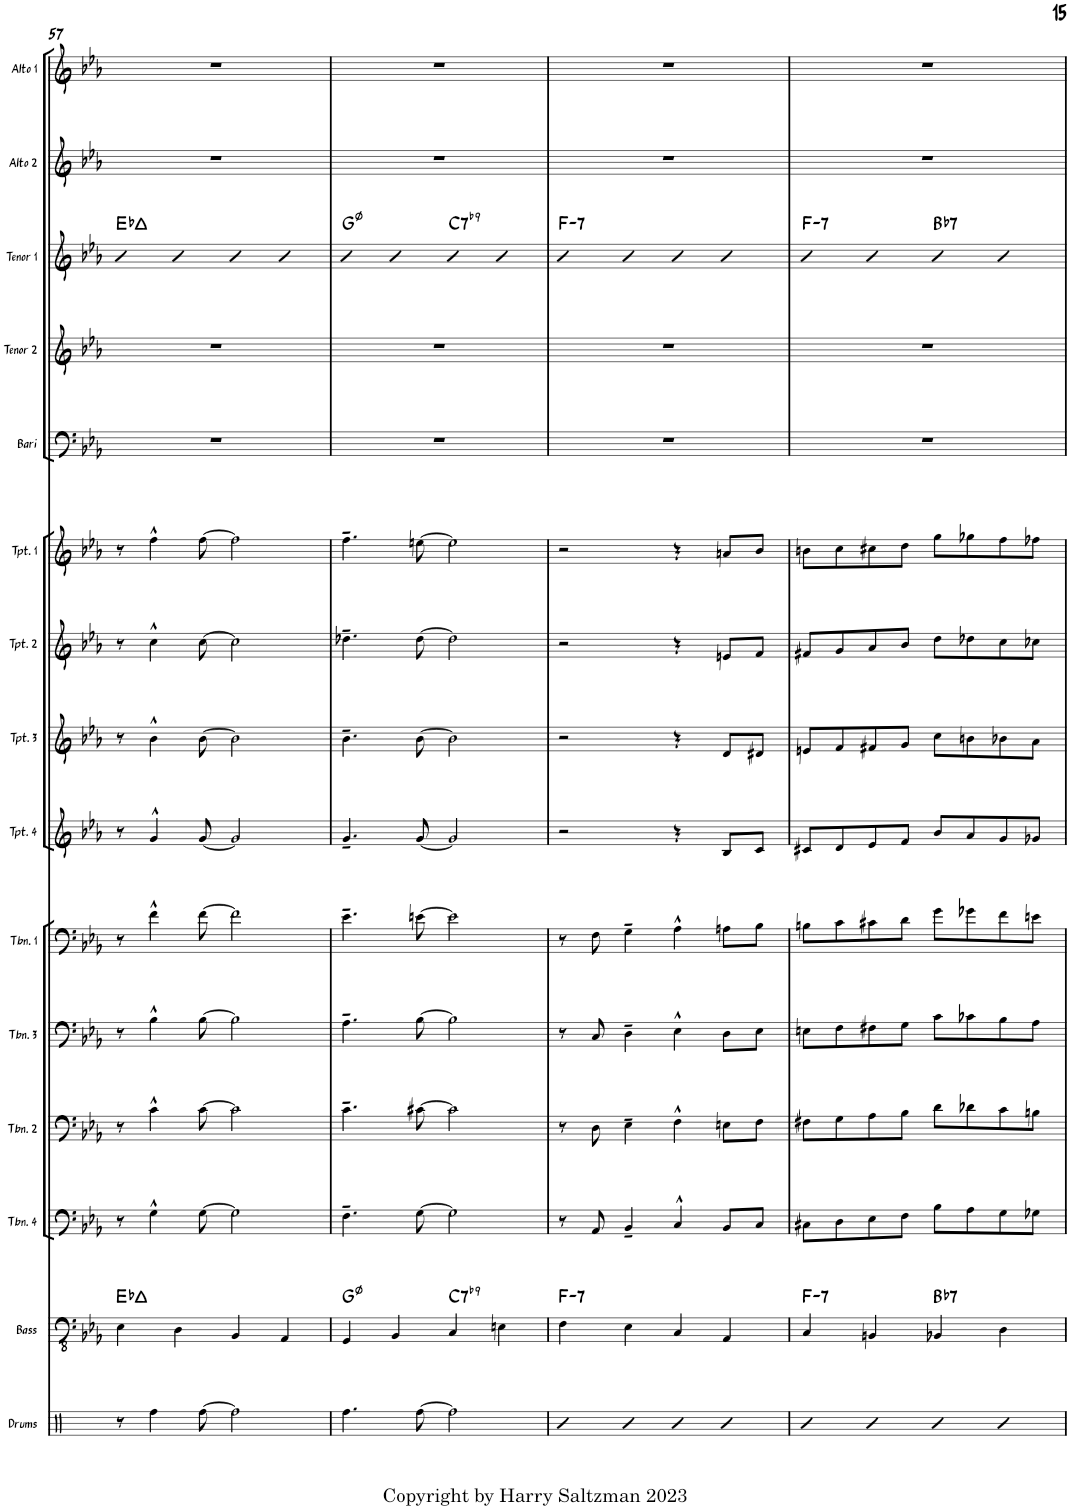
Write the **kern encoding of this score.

**kern	**kern	**harte	**kern	**kern	**harte	**kern	**harte	**kern	**kern	**kern	**kern	**kern	**kern	**kern	**kern	**kern	**kern	**kern	**harte	**kern	**kern
*part17	*part16	*part16	*part15	*part15	*part15	*part14	*part14	*part13	*part12	*part11	*part10	*part9	*part8	*part7	*part6	*part5	*part4	*part3	*part3	*part2	*part1
*staff18	*staff17	*	*staff16	*staff15	*	*staff14	*	*staff13	*staff12	*staff11	*staff10	*staff9	*staff8	*staff7	*staff6	*staff5	*staff4	*staff3	*	*staff2	*staff1
*I"Drums	*I"Bass	*	*I"Piano	*	*	*I"Guitar / Keys	*	*I"Trombone 4	*I"Trombone 2	*I"Trombone 3	*I"Trombone 1	*I"Trumpet 4	*I"Trumpet 3	*I"Trumpet 2	*I"Trumpet 1	*I"Bari Sax	*I"Tenor Sax 2	*I"Tenor Sax 1	*	*I"Alto Sax 2	*I"Alto Sax 1
*I'Drums	*I'Bass	*	*I'Pno.	*	*	*I'Git / key	*	*I'Tbn. 4	*I'Tbn. 2	*I'Tbn. 3	*I'Tbn. 1	*I'Tpt. 4	*I'Tpt. 3	*I'Tpt. 2	*I'Tpt. 1	*I'Bari	*I'Tenor 2	*I'Tenor 1	*	*I'Alto 2	*I'Alto 1
!!LO:PB:g=z
*clefX	*clefFv4	*	*clefF4	*clefG2	*	*clefGv2	*	*clefF4	*clefF4	*clefF4	*clefF4	*clefG2	*clefG2	*clefG2	*clefG2	*clefF4	*clefG2	*clefG2	*	*clefG2	*clefG2
*	*	*	*	*	*	*	*	*	*	*	*	*Trd1c2	*Trd1c2	*Trd1c2	*Trd1c2	*Trd12c21	*Trd8c14	*Trd8c14	*	*Trd5c9	*Trd5c9
*k[]	*k[b-e-a-]	*	*k[b-e-a-]	*k[b-e-a-]	*	*k[b-e-a-]	*	*k[b-e-a-]	*k[b-e-a-]	*k[b-e-a-]	*k[b-e-a-]	*k[b-e-a-]	*k[b-e-a-]	*k[b-e-a-]	*k[b-e-a-]	*k[b-e-a-]	*k[b-e-a-]	*k[b-e-a-]	*	*k[b-e-a-]	*k[b-e-a-]
*M4/4	*M4/4	*	*M4/4	*M4/4	*	*M4/4	*	*M4/4	*M4/4	*M4/4	*M4/4	*M4/4	*M4/4	*M4/4	*M4/4	*M4/4	*M4/4	*M4/4	*	*M4/4	*M4/4
=57	=57	=57	=57	=57	=57	=57	=57	=57	=57	=57	=57	=57	=57	=57	=57	=57	=57	=57	=57	=57	=57
8r	4EE-\	Eb:maj	4D	4b-	Eb:maj	4D	Eb:maj	8r	8r	8r	8r	8r	8r	8r	8r	1r	1r	4D	Eb:maj	1r	1r
4Rff\	.	.	.	.	.	.	.	4G^^\	4c^^\	4B-^^\	4f^^\	4g^^/	4b-^^\	4cc^^\	4ff^^\	.	.	.	.	.	.
.	4DD\	.	4D	4b-	.	4D	.	.	.	.	.	.	.	.	.	.	.	4D	.	.	.
[8Rff\	.	.	.	.	.	.	.	[8G\	[8c\	[8B-\	[8f\	[8g/	[8b-\	[8cc\	[8ff\	.	.	.	.	.	.
2Rff\]	4BBB-/	.	4D	4b-	.	4D	.	2G\]	2c\]	2B-\]	2f\]	2g/]	2b-\]	2cc\]	2ff\]	.	.	4D	.	.	.
.	4AAA-/	.	4D	4b-	.	4D	.	.	.	.	.	.	.	.	.	.	.	4D	.	.	.
=58	=58	=58	=58	=58	=58	=58	=58	=58	=58	=58	=58	=58	=58	=58	=58	=58	=58	=58	=58	=58	=58
4.Rff\	4GGG/	G:hdim7	4Dn	4b-	G:hdim7	4Dn	G:hdim7	4.F~\	4.c~\	4.A-~\	4.e-~\	4.g~/	4.b-~\	4.dd-X~\	4.ff~\	1r	1r	4Dn	G:hdim7	1r	1r
.	4BBB-/	.	4D	4b-	.	4D	.	.	.	.	.	.	.	.	.	.	.	4D	.	.	.
[8Rff\	.	.	.	.	.	.	.	[8G\	[8c#X\	[8B-\	[8en\	[8g/	[8b-\	[8dd-\	[8een\	.	.	.	.	.	.
!	!	!LO:H:kt=7	!	!	!LO:H:kt=7	!	!LO:H:kt=7	!	!	!	!	!	!	!	!	!	!	!	!LO:H:kt=7	!	!
2Rff\]	4CC/	C:7(b9)	4Dn	4b-	C:7(b9)	4Dn	C:7(b9)	2G\]	2c#\]	2B-\]	2e\]	2g/]	2b-\]	2dd-\]	2ee\]	.	.	4Dn	C:7(b9)	.	.
.	4EEn\	.	4D	4b-	.	4D	.	.	.	.	.	.	.	.	.	.	.	4D	.	.	.
=59	=59	=59	=59	=59	=59	=59	=59	=59	=59	=59	=59	=59	=59	=59	=59	=59	=59	=59	=59	=59	=59
!	!	!LO:H:kt=7	!	!	!LO:H:kt=7	!	!LO:H:kt=7	!	!	!	!	!	!	!	!	!	!	!	!LO:H:kt=7	!	!
4R	4FF\	F:min7	4D	4b-	F:min7	4D	F:min7	8r	8r	8r	8r	2r	2r	2r	2r	1r	1r	4D	F:min7	1r	1r
.	.	.	.	.	.	.	.	8AA-/	8D\	8C/	8F\	.	.	.	.	.	.	.	.	.	.
4R	4EE-\	.	4D	4b-	.	4D	.	4BB-~/	4E-~\	4D~\	4G~\	.	.	.	.	.	.	4D	.	.	.
4R	4CC/	.	4D	4b-	.	4D	.	4C^^/	4F^^\	4E-^^\	4A-^^\	4r	4r	4r	4r	.	.	4D	.	.	.
4R	4AAA-/	.	4D	4b-	.	4D	.	8BB-/L	8En\L	8D\L	8An\L	8B-/L	8d/L	8en/L	8an/L	.	.	4D	.	.	.
.	.	.	.	.	.	.	.	8C/J	8F\J	8E-\J	8B-\J	8c/J	8d#X/J	8f/J	8b-/J	.	.	.	.	.	.
=60	=60	=60	=60	=60	=60	=60	=60	=60	=60	=60	=60	=60	=60	=60	=60	=60	=60	=60	=60	=60	=60
!	!	!LO:H:kt=7	!	!	!LO:H:kt=7	!	!LO:H:kt=7	!	!	!	!	!	!	!	!	!	!	!	!LO:H:kt=7	!	!
4R	4CC/	F:min7	4D	4b-	F:min7	4D	F:min7	8C#X\L	8F#X\L	8En\L	8Bn\L	8c#X/L	8en/L	8f#X/L	8bn\L	1r	1r	4D	F:min7	1r	1r
.	.	.	.	.	.	.	.	8D\	8G\	8F\	8c\	8d/	8f/	8g/	8cc\	.	.	.	.	.	.
4R	4BBBn/	.	4D	4b-	.	4D	.	8E-\	8A-\	8F#X\	8c#X\	8e-/	8f#X/	8a-/	8cc#X\	.	.	4D	.	.	.
.	.	.	.	.	.	.	.	8F\J	8B-\J	8G\J	8d\J	8f/J	8g/J	8b-/J	8dd\J	.	.	.	.	.	.
!	!	!LO:H:kt=7	!	!	!LO:H:kt=7	!	!LO:H:kt=7	!	!	!	!	!	!	!	!	!	!	!	!LO:H:kt=7	!	!
4R	4BBB-X/	Bb:7	4D	4b-	Bb:7	4D	Bb:7	8B-\L	8d\L	8c\L	8g\L	8b-/L	8cc\L	8dd\L	8gg\L	.	.	4D	Bb:7	.	.
.	.	.	.	.	.	.	.	8A-\	8d-X\	8c-X\	8g-X\	8a-/	8bn\	8dd-X\	8gg-X\	.	.	.	.	.	.
4R	4DD\	.	4D	4b-	.	4D	.	8G\	8c\	8B-\	8f\	8g/	8b-X\	8cc\	8ff\	.	.	4D	.	.	.
.	.	.	.	.	.	.	.	8G-X\J	8Bn\J	8A-\J	8en\J	8g-X/J	8a-\J	8cc-X\J	8ff-X\J	.	.	.	.	.	.
=	=	=	=	=	=	=	=	=	=	=	=	=	=	=	=	=	=	=	=	=	=
*-	*-	*-	*-	*-	*-	*-	*-	*-	*-	*-	*-	*-	*-	*-	*-	*-	*-	*-	*-	*-	*-
